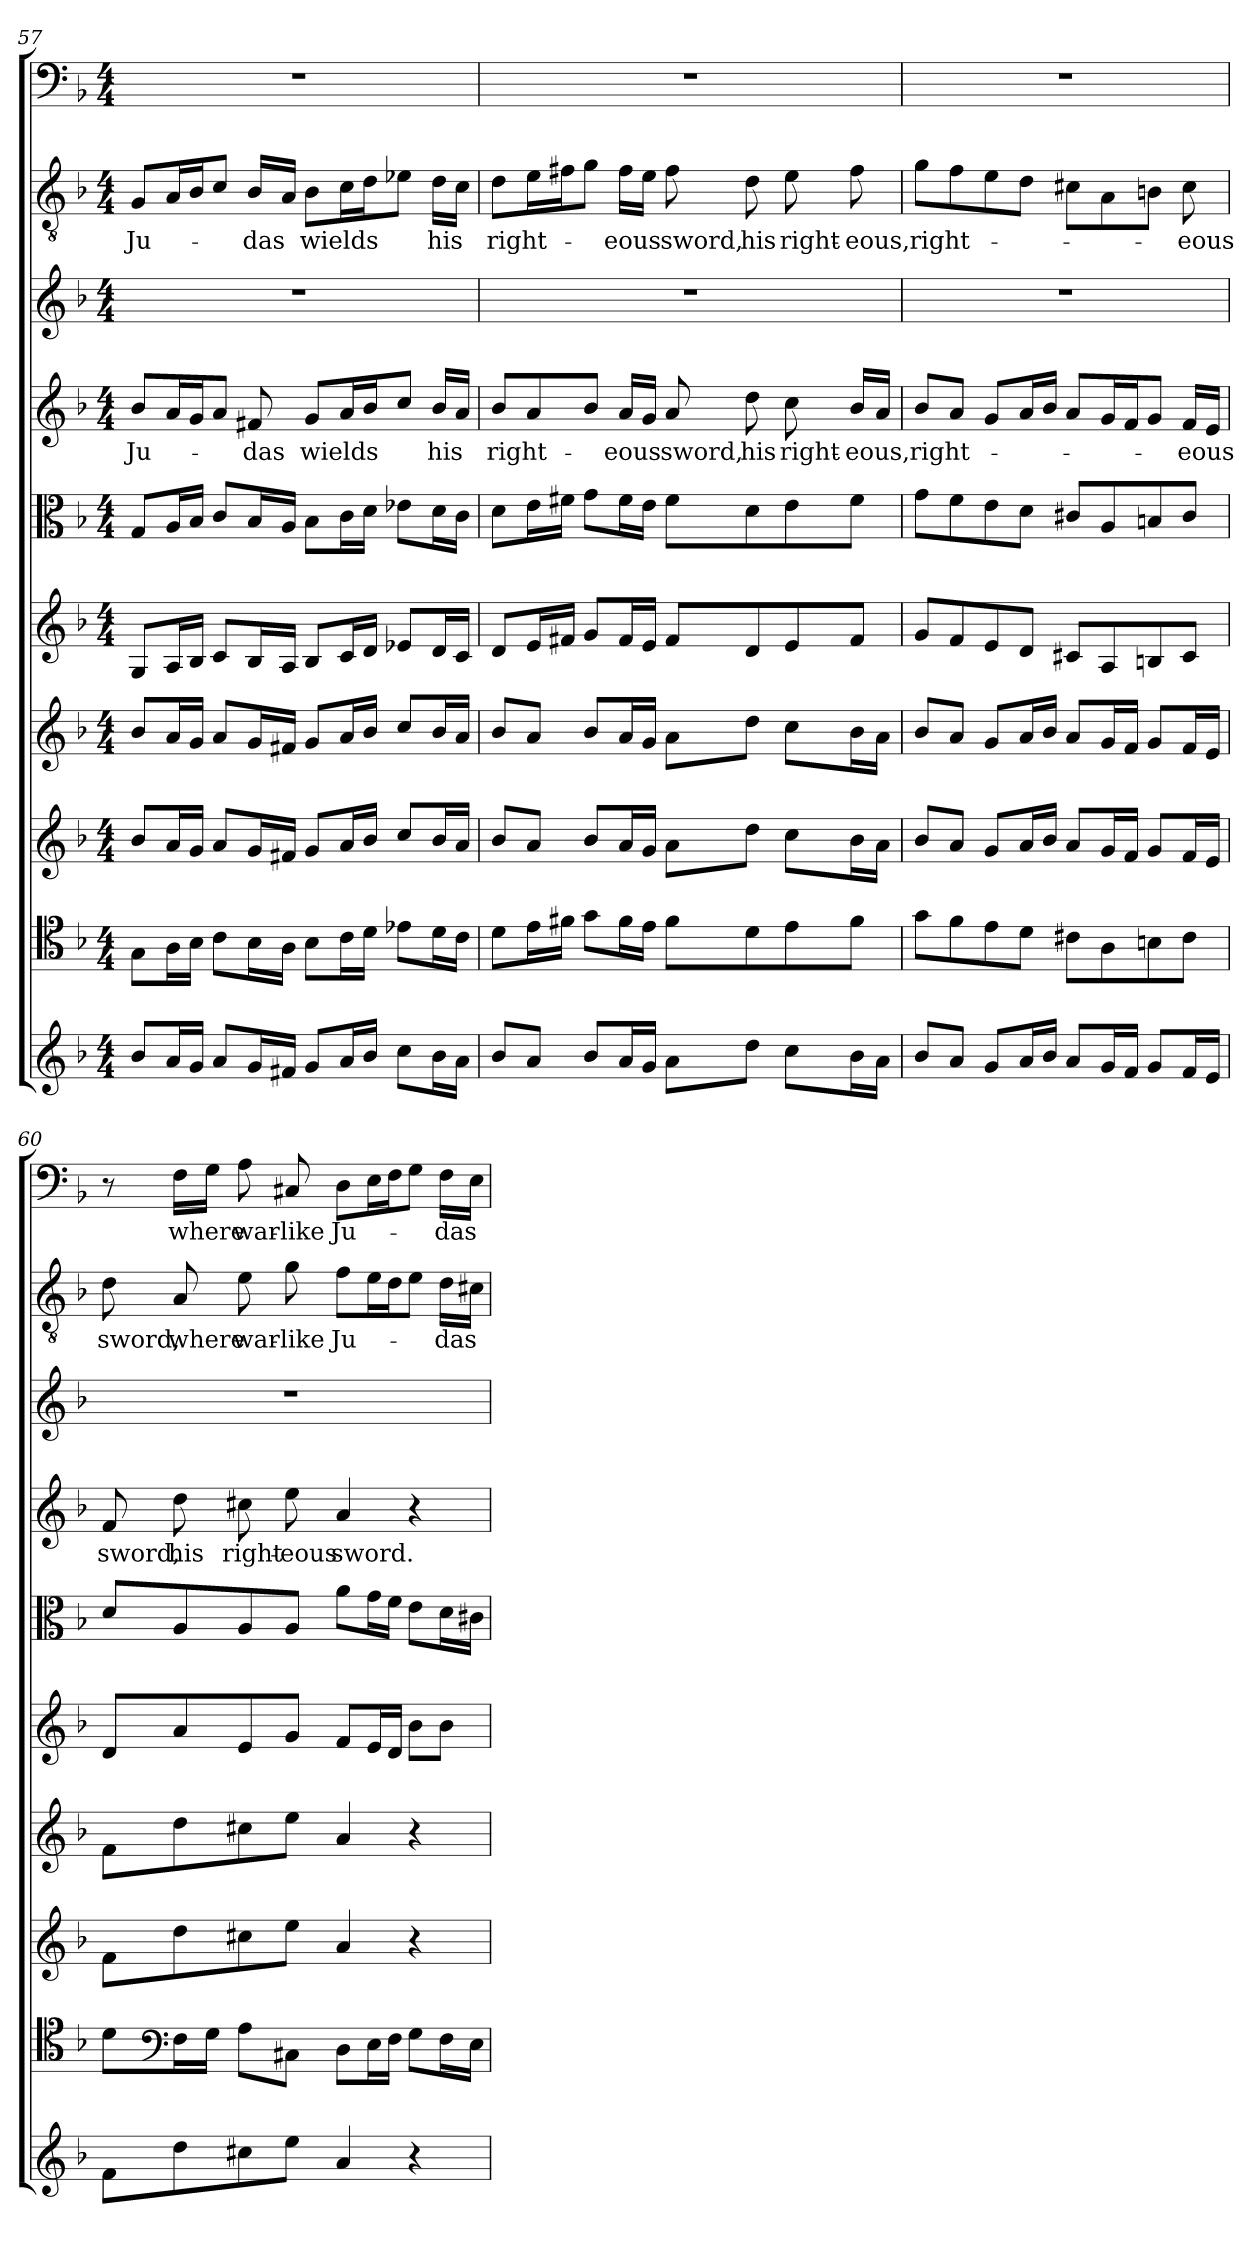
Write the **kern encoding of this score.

**kern	**kern	**kern	**kern	**kern	**kern	**kern	**text	**kern	**kern	**text	**kern	**text
*part10	*part9	*part8	*part7	*part6	*part5	*part4	*part4	*part3	*part2	*part2	*part1	*part1
*staff10	*staff9	*staff8	*staff7	*staff6	*staff5	*staff4	*staff4	*staff3	*staff2	*staff2	*staff1	*staff1
*clefG2	*clefC4	*clefG2	*clefG2	*clefG2	*clefC3	*clefG2	*	*clefG2	*clefGv2	*	*clefF4	*
*k[b-]	*k[b-]	*k[b-]	*k[b-]	*k[b-]	*k[b-]	*k[b-]	*	*k[b-]	*k[b-]	*	*k[b-]	*
*d:	*d:	*d:	*d:	*d:	*d:	*d:	*	*d:	*d:	*	*d:	*
*M4/4	*M4/4	*M4/4	*M4/4	*M4/4	*M4/4	*M4/4	*	*M4/4	*M4/4	*	*M4/4	*
=57	=57	=57	=57	=57	=57	=57	=57	=57	=57	=57	=57	=57
8b-/L	8G\L	8b-/L	8b-/L	8G/L	8G/L	8b-/L	Ju-	1r	8G/L	Ju-	1r	.
16a/L	16A\L	16a/L	16a/L	16A/L	16A/L	16a/L	.	.	16A/L	.	.	.
16g/JJ	16B-\JJ	16g/JJ	16g/JJ	16B-/JJ	16B-/JJ	16g/J	.	.	16B-/J	.	.	.
8a/L	8c\L	8a/L	8a/L	8c/L	8c/L	8a/J	.	.	8c/J	.	.	.
16g/L	16B-\L	16g/L	16g/L	16B-/L	16B-/L	8f#X/	-das	.	16B-/LL	-das	.	.
16f#X/JJ	16A\JJ	16f#X/JJ	16f#X/JJ	16A/JJ	16A/JJ	.	.	.	16A/JJ	.	.	.
8g/L	8B-\L	8g/L	8g/L	8B-/L	8B-\L	8g/L	wields	.	8B-\L	wields	.	.
16a/L	16c\L	16a/L	16a/L	16c/L	16c\L	16a/L	.	.	16c\L	.	.	.
16b-/JJ	16d\JJ	16b-/JJ	16b-/JJ	16d/JJ	16d\JJ	16b-/J	.	.	16d\J	.	.	.
8cc\L	8e-X\L	8cc/L	8cc/L	8e-X/L	8e-X\L	8cc/J	.	.	8e-X\J	.	.	.
16b-\L	16d\L	16b-/L	16b-/L	16d/L	16d\L	16b-/LL	his	.	16d\LL	his	.	.
16a\JJ	16c\JJ	16a/JJ	16a/JJ	16c/JJ	16c\JJ	16a/JJ	.	.	16c\JJ	.	.	.
=58	=58	=58	=58	=58	=58	=58	=58	=58	=58	=58	=58	=58
8b-/L	8d\L	8b-/L	8b-/L	8d/L	8d\L	8b-/L	right-	1r	8d\L	right-	1r	.
8a/J	16e\L	8a/J	8a/J	16e/L	16e\L	8a/	.	.	16e\L	.	.	.
.	16f#X\JJ	.	.	16f#X/JJ	16f#X\JJ	.	.	.	16f#X\J	.	.	.
8b-/L	8g\L	8b-/L	8b-/L	8g/L	8g\L	8b-/J	.	.	8g\J	.	.	.
16a/L	16f#\L	16a/L	16a/L	16f#/L	16f#\L	16a/LL	-eous	.	16f#\LL	-eous	.	.
16g/JJ	16e\JJ	16g/JJ	16g/JJ	16e/JJ	16e\JJ	16g/JJ	.	.	16e\JJ	.	.	.
8a\L	8f#\L	8a\L	8a\L	8f#/L	8f#\L	8a/	sword,	.	8f#\	sword,	.	.
8dd\J	8d\	8dd\J	8dd\J	8d/	8d\	8dd\	his	.	8d\	his	.	.
8cc\L	8e\	8cc\L	8cc\L	8e/	8e\	8cc\	right-	.	8e\	right-	.	.
16b-\L	8f#\J	16b-\L	16b-\L	8f#/J	8f#\J	16b-/LL	-eous,	.	8f#\	-eous,	.	.
16a\JJ	.	16a\JJ	16a\JJ	.	.	16a/JJ	.	.	.	.	.	.
=59	=59	=59	=59	=59	=59	=59	=59	=59	=59	=59	=59	=59
8b-/L	8g\L	8b-/L	8b-/L	8g/L	8g\L	8b-/L	right-	1r	8g\L	right-	1r	.
8a/J	8f\	8a/J	8a/J	8f/	8f\	8a/J	.	.	8f\	.	.	.
8g/L	8e\	8g/L	8g/L	8e/	8e\	8g/L	.	.	8e\	.	.	.
16a/L	8d\J	16a/L	16a/L	8d/J	8d\J	16a/L	.	.	8d\J	.	.	.
16b-/JJ	.	16b-/JJ	16b-/JJ	.	.	16b-/JJ	.	.	.	.	.	.
8a/L	8c#X\L	8a/L	8a/L	8c#X/L	8c#X/L	8a/L	.	.	8c#X\L	.	.	.
16g/L	8A\	16g/L	16g/L	8A/	8A/	16g/L	.	.	8A\	.	.	.
16f/JJ	.	16f/JJ	16f/JJ	.	.	16f/J	.	.	.	.	.	.
8g/L	8Bn\	8g/L	8g/L	8Bn/	8Bn/	8g/J	.	.	8Bn\J	.	.	.
16f/L	8c#\J	16f/L	16f/L	8c#/J	8c#/J	16f/LL	-eous	.	8c#\	-eous	.	.
16e/JJ	.	16e/JJ	16e/JJ	.	.	16e/JJ	.	.	.	.	.	.
=60	=60	=60	=60	=60	=60	=60	=60	=60	=60	=60	=60	=60
8f\L	8d\L	8f\L	8f\L	8d/L	8d/L	8f/	sword,	1r	8d\	sword,	8r	.
*	*clefF4	*	*	*	*	*	*	*	*	*	*	*
8dd\	16F\L	8dd\	8dd\	8a/	8A/	8dd\	his	.	8A/	where	16F\LL	where
.	16G\JJ	.	.	.	.	.	.	.	.	.	16G\JJ	.
8cc#X\	8A\L	8cc#X\	8cc#X\	8e/	8A/	8cc#X\	right-	.	8e\	war-	8A\	war-
8ee\J	8C#X\J	8ee\J	8ee\J	8g/J	8A/J	8ee\	-eous	.	8g\	-like	8C#X/	-like
4a/	8D\L	4a/	4a/	8f/L	8a\L	4a/	sword.	.	8f\L	Ju-	8D\L	Ju-
.	16E\L	.	.	16e/L	16g\L	.	.	.	16e\L	.	16E\L	.
.	16F\JJ	.	.	16d/JJ	16f\JJ	.	.	.	16d\J	.	16F\J	.
4r	8G\L	4r	4r	8b-\L	8e\L	4r	.	.	8e\J	.	8G\J	.
.	16F\L	.	.	8b-\J	16d\L	.	.	.	16d\LL	-das	16F\LL	-das
.	16E\JJ	.	.	.	16c#X\JJ	.	.	.	16c#X\JJ	.	16E\JJ	.
=	=	=	=	=	=	=	=	=	=	=	=	=
*-	*-	*-	*-	*-	*-	*-	*-	*-	*-	*-	*-	*-
